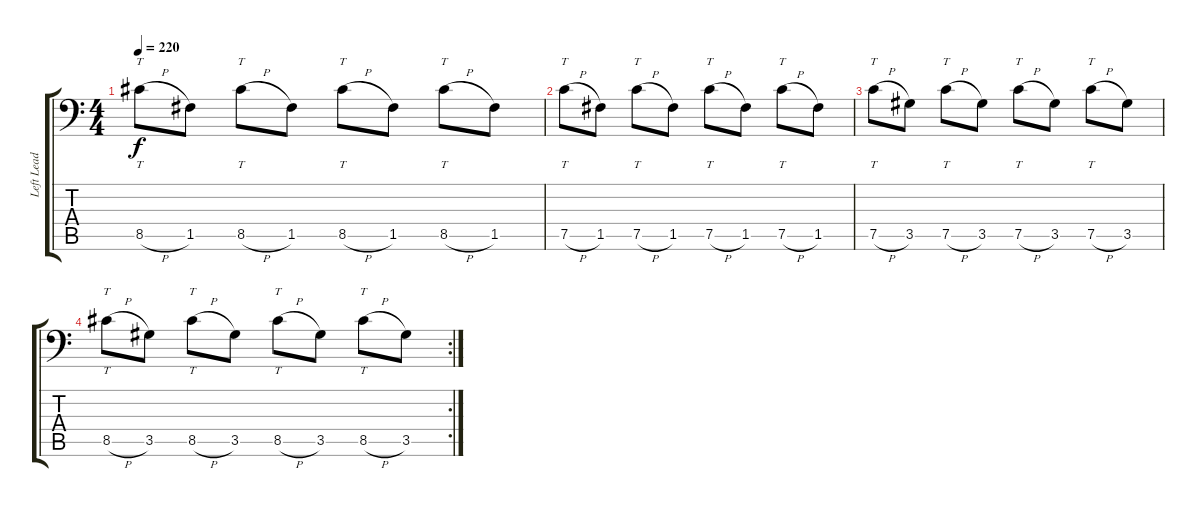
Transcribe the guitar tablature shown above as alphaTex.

\track ("Left Lead Guitar" "Left Lead ") {instrument distortionguitar}
\staff {score tabs}
\tuning (C4 G3 Eb3 Bb2 F2 Bb1) {hide}
\ts (4 4)
\tempo 220
\clef f4
\ks c
8.5{h}.8{tt dy f} 1.5.8 8.5{h}.8{tt} 1.5.8 8.5{h}.8{tt} 1.5.8 8.5{h}.8{tt} 1.5.8 |
7.5{h}.8{tt} 1.5.8 7.5{h}.8{tt} 1.5.8 7.5{h}.8{tt} 1.5.8 7.5{h}.8{tt} 1.5.8 |
7.5{h}.8{tt} 3.5.8 7.5{h}.8{tt} 3.5.8 7.5{h}.8{tt} 3.5.8 7.5{h}.8{tt} 3.5.8 |
\rc 2
8.5{h}.8{tt} 3.5.8 8.5{h}.8{tt} 3.5.8 8.5{h}.8{tt} 3.5.8 8.5{h}.8{tt} 3.5.8
